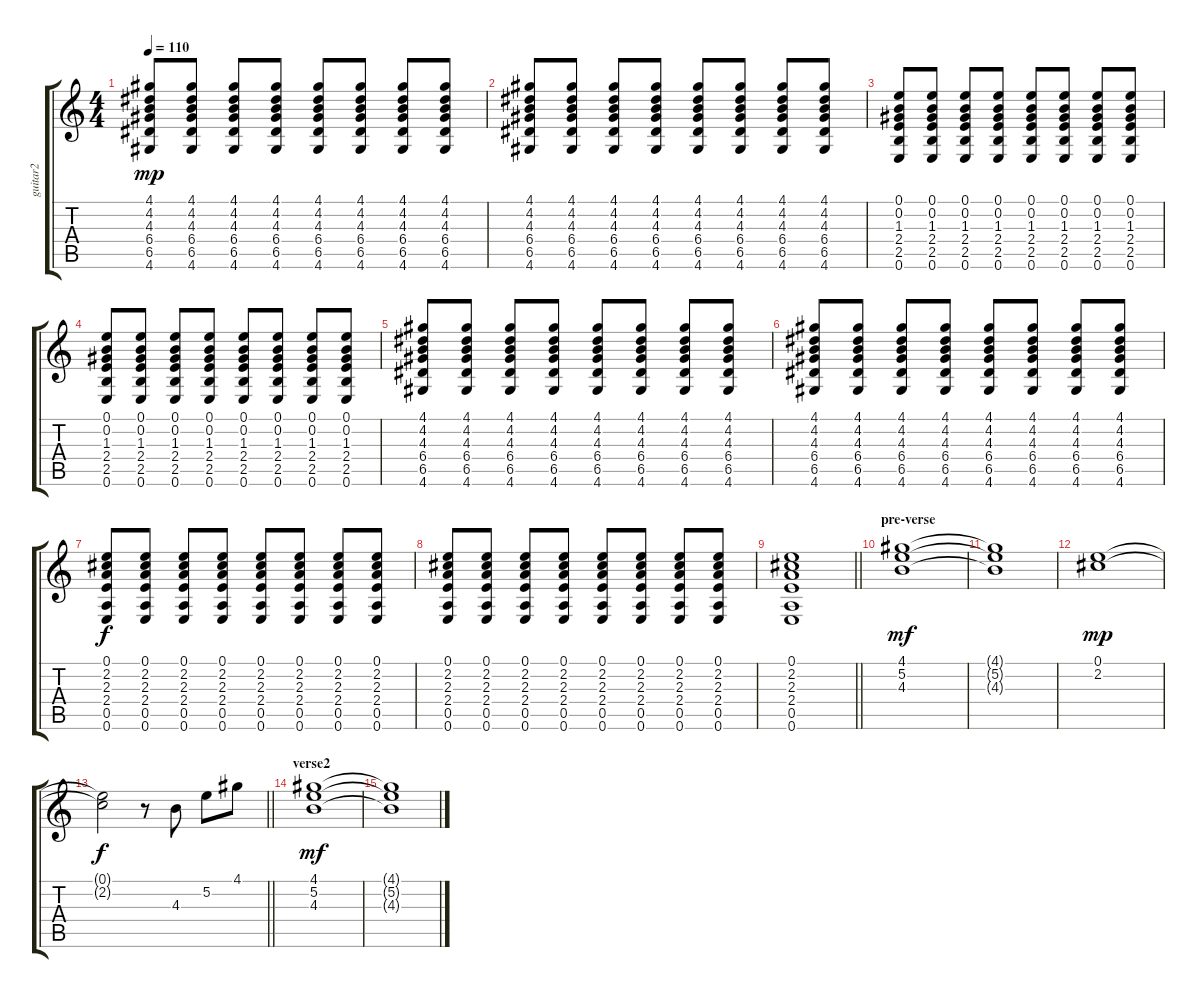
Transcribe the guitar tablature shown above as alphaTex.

\track ("guitar2" "guitar2") {instrument distortionguitar}
\staff {score tabs}
\tuning (E4 B3 G3 D3 A2 E2) {hide}
\ts (4 4)
\tempo 110
\clef g2
\ks c
(4.1 4.2 4.3 6.4 6.5 4.6).8{dy mp} (4.1 4.2 4.3 6.4 6.5 4.6).8 (4.1 4.2 4.3 6.4 6.5 4.6).8 (4.1 4.2 4.3 6.4 6.5 4.6).8 (4.1 4.2 4.3 6.4 6.5 4.6).8 (4.1 4.2 4.3 6.4 6.5 4.6).8 (4.1 4.2 4.3 6.4 6.5 4.6).8 (4.1 4.2 4.3 6.4 6.5 4.6).8 |
(4.1 4.2 4.3 6.4 6.5 4.6).8 (4.1 4.2 4.3 6.4 6.5 4.6).8 (4.1 4.2 4.3 6.4 6.5 4.6).8 (4.1 4.2 4.3 6.4 6.5 4.6).8 (4.1 4.2 4.3 6.4 6.5 4.6).8 (4.1 4.2 4.3 6.4 6.5 4.6).8 (4.1 4.2 4.3 6.4 6.5 4.6).8 (4.1 4.2 4.3 6.4 6.5 4.6).8 |
(0.1 0.2 1.3 2.4 2.5 0.6).8 (0.1 0.2 1.3 2.4 2.5 0.6).8 (0.1 0.2 1.3 2.4 2.5 0.6).8 (0.1 0.2 1.3 2.4 2.5 0.6).8 (0.1 0.2 1.3 2.4 2.5 0.6).8 (0.1 0.2 1.3 2.4 2.5 0.6).8 (0.1 0.2 1.3 2.4 2.5 0.6).8 (0.1 0.2 1.3 2.4 2.5 0.6).8 |
(0.1 0.2 1.3 2.4 2.5 0.6).8 (0.1 0.2 1.3 2.4 2.5 0.6).8 (0.1 0.2 1.3 2.4 2.5 0.6).8 (0.1 0.2 1.3 2.4 2.5 0.6).8 (0.1 0.2 1.3 2.4 2.5 0.6).8 (0.1 0.2 1.3 2.4 2.5 0.6).8 (0.1 0.2 1.3 2.4 2.5 0.6).8 (0.1 0.2 1.3 2.4 2.5 0.6).8 |
(4.1 4.2 4.3 6.4 6.5 4.6).8 (4.1 4.2 4.3 6.4 6.5 4.6).8 (4.1 4.2 4.3 6.4 6.5 4.6).8 (4.1 4.2 4.3 6.4 6.5 4.6).8 (4.1 4.2 4.3 6.4 6.5 4.6).8 (4.1 4.2 4.3 6.4 6.5 4.6).8 (4.1 4.2 4.3 6.4 6.5 4.6).8 (4.1 4.2 4.3 6.4 6.5 4.6).8 |
(4.1 4.2 4.3 6.4 6.5 4.6).8 (4.1 4.2 4.3 6.4 6.5 4.6).8 (4.1 4.2 4.3 6.4 6.5 4.6).8 (4.1 4.2 4.3 6.4 6.5 4.6).8 (4.1 4.2 4.3 6.4 6.5 4.6).8 (4.1 4.2 4.3 6.4 6.5 4.6).8 (4.1 4.2 4.3 6.4 6.5 4.6).8 (4.1 4.2 4.3 6.4 6.5 4.6).8 |
(0.1 2.2 2.3 2.4 0.5 0.6).8{dy f} (0.1 2.2 2.3 2.4 0.5 0.6).8 (0.1 2.2 2.3 2.4 0.5 0.6).8 (0.1 2.2 2.3 2.4 0.5 0.6).8 (0.1 2.2 2.3 2.4 0.5 0.6).8 (0.1 2.2 2.3 2.4 0.5 0.6).8 (0.1 2.2 2.3 2.4 0.5 0.6).8 (0.1 2.2 2.3 2.4 0.5 0.6).8 |
(0.1 2.2 2.3 2.4 0.5 0.6).8 (0.1 2.2 2.3 2.4 0.5 0.6).8 (0.1 2.2 2.3 2.4 0.5 0.6).8 (0.1 2.2 2.3 2.4 0.5 0.6).8 (0.1 2.2 2.3 2.4 0.5 0.6).8 (0.1 2.2 2.3 2.4 0.5 0.6).8 (0.1 2.2 2.3 2.4 0.5 0.6).8 (0.1 2.2 2.3 2.4 0.5 0.6).8 |
\barLineRight lightlight
(0.1 2.2 2.3 2.4 0.5 0.6).1 |
\section ("" "pre-verse")
(4.1 5.2 4.3).1{dy mf} |
(4.1{t} 5.2{t} 4.3{t}).1 |
(0.1 2.2).1{dy mp} |
\barLineRight lightlight
(0.1{t} 2.2{t}).2{dy f} r.8 4.3.8 5.2.8 4.1.8 |
\section ("" "verse2")
(4.1 5.2 4.3).1{dy mf} |
(4.1{t} 5.2{t} 4.3{t}).1
